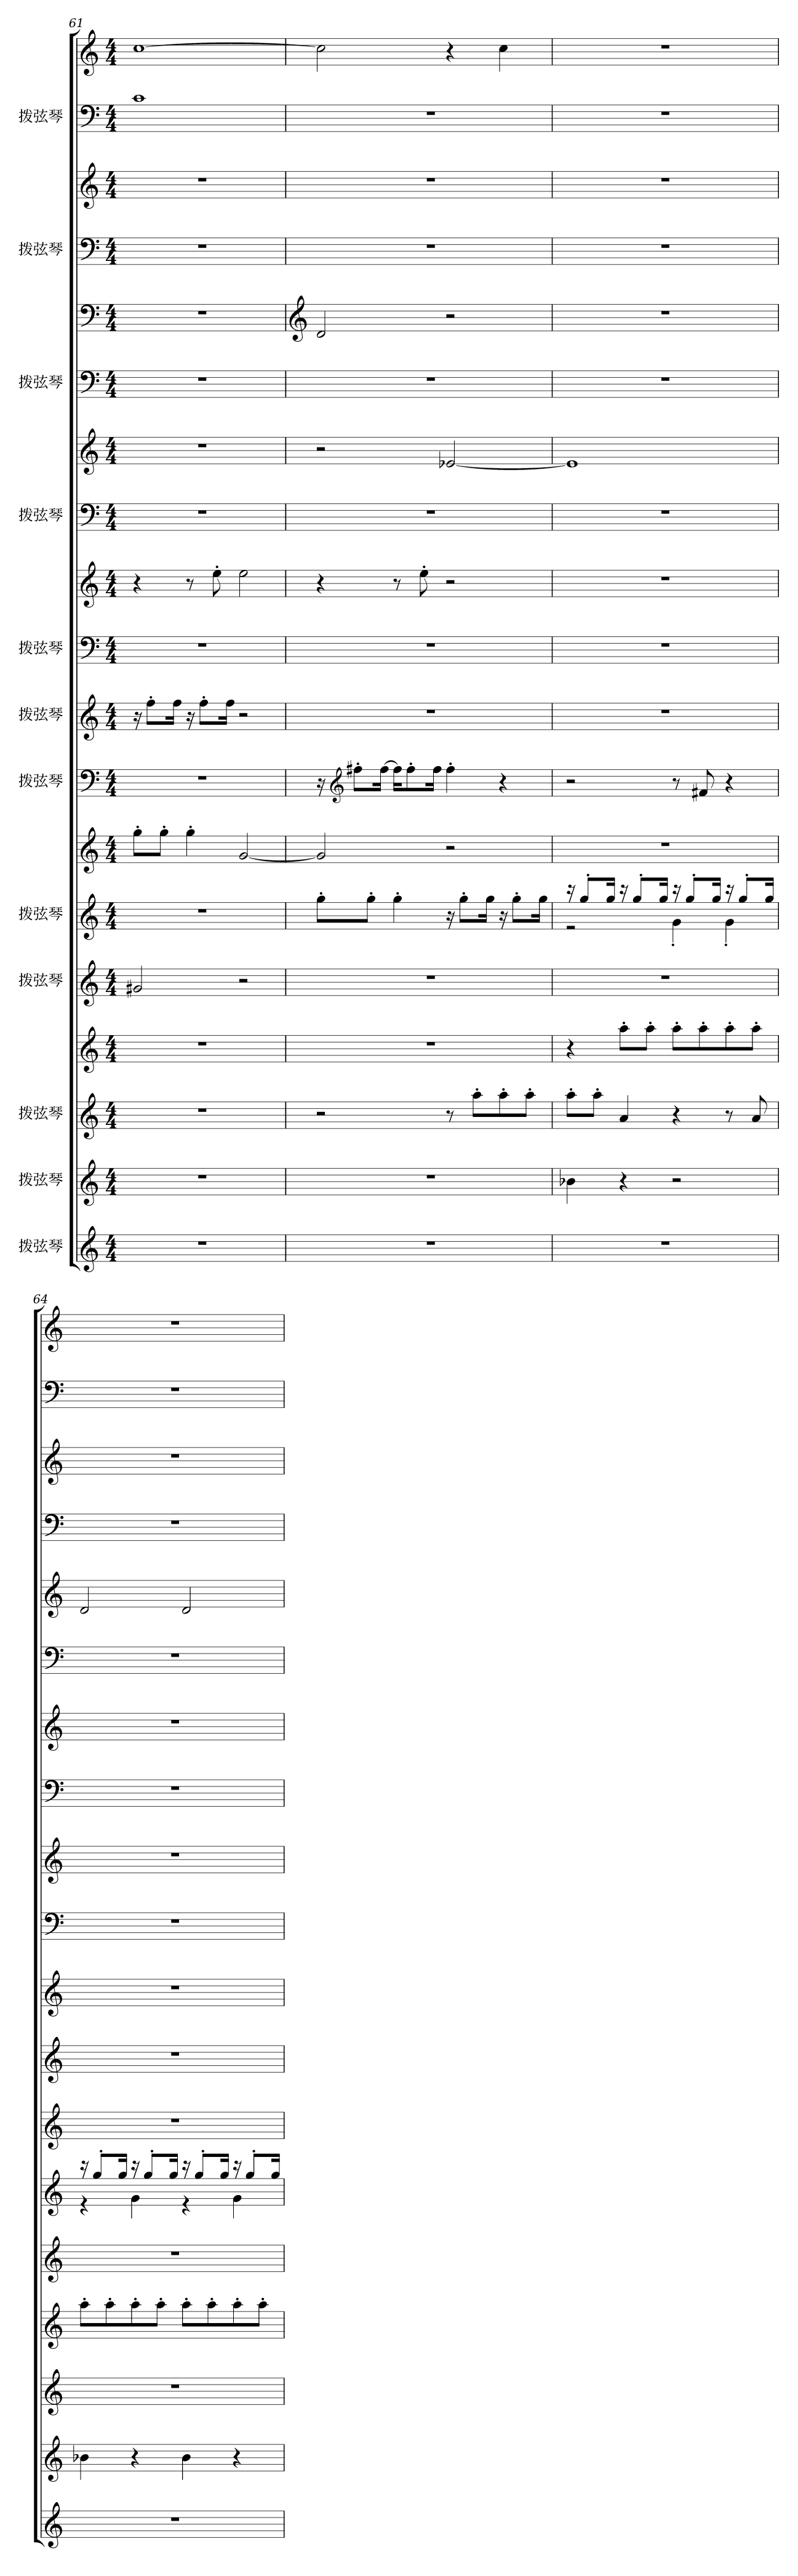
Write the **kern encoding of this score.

**kern	**kern	**kern	**kern	**kern	**kern	**kern	**kern	**kern	**kern	**kern	**kern	**kern	**kern	**kern	**kern	**kern	**kern	**kern
*part12	*part11	*part10	*part10	*part9	*part8	*part8	*part7	*part6	*part5	*part5	*part4	*part4	*part3	*part3	*part2	*part2	*part1	*part1
*staff19	*staff18	*staff17	*staff16	*staff15	*staff14	*staff13	*staff12	*staff11	*staff10	*staff9	*staff8	*staff7	*staff6	*staff5	*staff4	*staff3	*staff2	*staff1
*I"拨弦琴	*I"拨弦琴	*I"拨弦琴	*	*I"拨弦琴	*I"拨弦琴	*	*I"拨弦琴	*I"拨弦琴	*I"拨弦琴	*	*I"拨弦琴	*	*I"拨弦琴	*	*I"拨弦琴	*	*I"拨弦琴	*
!!LO:PB:g=z
*clefG2	*clefG2	*clefG2	*clefG2	*clefG2	*clefG2	*clefG2	*clefF4	*clefG2	*clefF4	*clefG2	*clefF4	*clefG2	*clefF4	*clefF4	*clefF4	*clefG2	*clefF4	*clefG2
*k[]	*k[]	*k[]	*k[]	*k[]	*k[]	*k[]	*k[]	*k[]	*k[]	*k[]	*k[]	*k[]	*k[]	*k[]	*k[]	*k[]	*k[]	*k[]
*M4/4	*M4/4	*M4/4	*M4/4	*M4/4	*M4/4	*M4/4	*M4/4	*M4/4	*M4/4	*M4/4	*M4/4	*M4/4	*M4/4	*M4/4	*M4/4	*M4/4	*M4/4	*M4/4
=61	=61	=61	=61	=61	=61	=61	=61	=61	=61	=61	=61	=61	=61	=61	=61	=61	=61	=61
1r	1r	1r	1r	2g#X/	1r	8gg'\L	1r	16r	1r	4r	1r	1r	1r	1r	1r	1r	1c	[1cc
.	.	.	.	.	.	.	.	8ff'\L	.	.	.	.	.	.	.	.	.	.
.	.	.	.	.	.	8gg'\J	.	.	.	.	.	.	.	.	.	.	.	.
.	.	.	.	.	.	.	.	16ff\Jk	.	.	.	.	.	.	.	.	.	.
.	.	.	.	.	.	4gg'\	.	16r	.	8r	.	.	.	.	.	.	.	.
.	.	.	.	.	.	.	.	8ff'\L	.	.	.	.	.	.	.	.	.	.
.	.	.	.	.	.	.	.	.	.	8ee'\	.	.	.	.	.	.	.	.
.	.	.	.	.	.	.	.	16ff\Jk	.	.	.	.	.	.	.	.	.	.
.	.	.	.	2r	.	[2g/	.	2r	.	2ee\	.	.	.	.	.	.	.	.
=62	=62	=62	=62	=62	=62	=62	=62	=62	=62	=62	=62	=62	=62	=62	=62	=62	=62	=62
*	*	*	*	*	*	*	*	*	*	*	*	*	*	*clefG2	*	*	*	*
1r	1r	2r	1r	1r	8gg'\L	2g/]	16r	1r	1r	4r	1r	2r	1r	2d/	1r	1r	1r	2cc\]
*	*	*	*	*	*	*	*clefG2	*	*	*	*	*	*	*	*	*	*	*
.	.	.	.	.	.	.	8ff#X'\L	.	.	.	.	.	.	.	.	.	.	.
.	.	.	.	.	8gg'\J	.	.	.	.	.	.	.	.	.	.	.	.	.
.	.	.	.	.	.	.	[16ff#\Jk	.	.	.	.	.	.	.	.	.	.	.
.	.	.	.	.	4gg'\	.	16ff#\KL]	.	.	8r	.	.	.	.	.	.	.	.
.	.	.	.	.	.	.	8ff#'\	.	.	.	.	.	.	.	.	.	.	.
.	.	.	.	.	.	.	.	.	.	8ee'\	.	.	.	.	.	.	.	.
.	.	.	.	.	.	.	16ff#\Jk	.	.	.	.	.	.	.	.	.	.	.
.	.	8r	.	.	16r	2r	4ff#'\	.	.	2r	.	[2e-X/	.	2r	.	.	.	4r
.	.	.	.	.	8gg'\L	.	.	.	.	.	.	.	.	.	.	.	.	.
.	.	8aa'\L	.	.	.	.	.	.	.	.	.	.	.	.	.	.	.	.
.	.	.	.	.	16gg\Jk	.	.	.	.	.	.	.	.	.	.	.	.	.
.	.	8aa'\	.	.	16r	.	4r	.	.	.	.	.	.	.	.	.	.	4cc\
.	.	.	.	.	8gg'\L	.	.	.	.	.	.	.	.	.	.	.	.	.
.	.	8aa'\J	.	.	.	.	.	.	.	.	.	.	.	.	.	.	.	.
.	.	.	.	.	16gg\Jk	.	.	.	.	.	.	.	.	.	.	.	.	.
=63	=63	=63	=63	=63	=63	=63	=63	=63	=63	=63	=63	=63	=63	=63	=63	=63	=63	=63
*	*	*	*	*	*^	*	*	*	*	*	*	*	*	*	*	*	*	*
1r	4b-X\	8aa'\L	4r	1r	16r	2r	1r	2r	1r	1r	1r	1r	1e-]	1r	1r	1r	1r	1r	1r
.	.	.	.	.	8gg'/L	.	.	.	.	.	.	.	.	.	.	.	.	.	.
.	.	8aa'\J	.	.	.	.	.	.	.	.	.	.	.	.	.	.	.	.	.
.	.	.	.	.	16gg/Jk	.	.	.	.	.	.	.	.	.	.	.	.	.	.
.	4r	4a/	8aa'\L	.	16r	.	.	.	.	.	.	.	.	.	.	.	.	.	.
.	.	.	.	.	8gg'/L	.	.	.	.	.	.	.	.	.	.	.	.	.	.
.	.	.	8aa'\J	.	.	.	.	.	.	.	.	.	.	.	.	.	.	.	.
.	.	.	.	.	16gg/Jk	.	.	.	.	.	.	.	.	.	.	.	.	.	.
.	2r	4r	8aa'\L	.	16r	4g'\	.	8r	.	.	.	.	.	.	.	.	.	.	.
.	.	.	.	.	8gg'/L	.	.	.	.	.	.	.	.	.	.	.	.	.	.
.	.	.	8aa'\	.	.	.	.	8f#X/	.	.	.	.	.	.	.	.	.	.	.
.	.	.	.	.	16gg/Jk	.	.	.	.	.	.	.	.	.	.	.	.	.	.
.	.	8r	8aa'\	.	16r	4g'\	.	4r	.	.	.	.	.	.	.	.	.	.	.
.	.	.	.	.	8gg'/L	.	.	.	.	.	.	.	.	.	.	.	.	.	.
.	.	8a/	8aa'\J	.	.	.	.	.	.	.	.	.	.	.	.	.	.	.	.
.	.	.	.	.	16gg/Jk	.	.	.	.	.	.	.	.	.	.	.	.	.	.
!!LO:PB:g=z
=64	=64	=64	=64	=64	=64	=64	=64	=64	=64	=64	=64	=64	=64	=64	=64	=64	=64	=64	=64
1r	4b-X\	1r	8aa'\L	1r	16r	4r	1r	1r	1r	1r	1r	1r	1r	1r	2d/	1r	1r	1r	1r
.	.	.	.	.	8gg'/L	.	.	.	.	.	.	.	.	.	.	.	.	.	.
.	.	.	8aa'\	.	.	.	.	.	.	.	.	.	.	.	.	.	.	.	.
.	.	.	.	.	16gg/Jk	.	.	.	.	.	.	.	.	.	.	.	.	.	.
.	4r	.	8aa'\	.	16r	4g\	.	.	.	.	.	.	.	.	.	.	.	.	.
.	.	.	.	.	8gg'/L	.	.	.	.	.	.	.	.	.	.	.	.	.	.
.	.	.	8aa'\J	.	.	.	.	.	.	.	.	.	.	.	.	.	.	.	.
.	.	.	.	.	16gg/Jk	.	.	.	.	.	.	.	.	.	.	.	.	.	.
.	4b-\	.	8aa'\L	.	16r	4r	.	.	.	.	.	.	.	.	2d/	.	.	.	.
.	.	.	.	.	8gg'/L	.	.	.	.	.	.	.	.	.	.	.	.	.	.
.	.	.	8aa'\	.	.	.	.	.	.	.	.	.	.	.	.	.	.	.	.
.	.	.	.	.	16gg/Jk	.	.	.	.	.	.	.	.	.	.	.	.	.	.
.	4r	.	8aa'\	.	16r	4g\	.	.	.	.	.	.	.	.	.	.	.	.	.
.	.	.	.	.	8gg'/L	.	.	.	.	.	.	.	.	.	.	.	.	.	.
.	.	.	8aa'\J	.	.	.	.	.	.	.	.	.	.	.	.	.	.	.	.
.	.	.	.	.	16gg/Jk	.	.	.	.	.	.	.	.	.	.	.	.	.	.
*	*	*	*	*	*v	*v	*	*	*	*	*	*	*	*	*	*	*	*	*
=	=	=	=	=	=	=	=	=	=	=	=	=	=	=	=	=	=	=
*-	*-	*-	*-	*-	*-	*-	*-	*-	*-	*-	*-	*-	*-	*-	*-	*-	*-	*-
